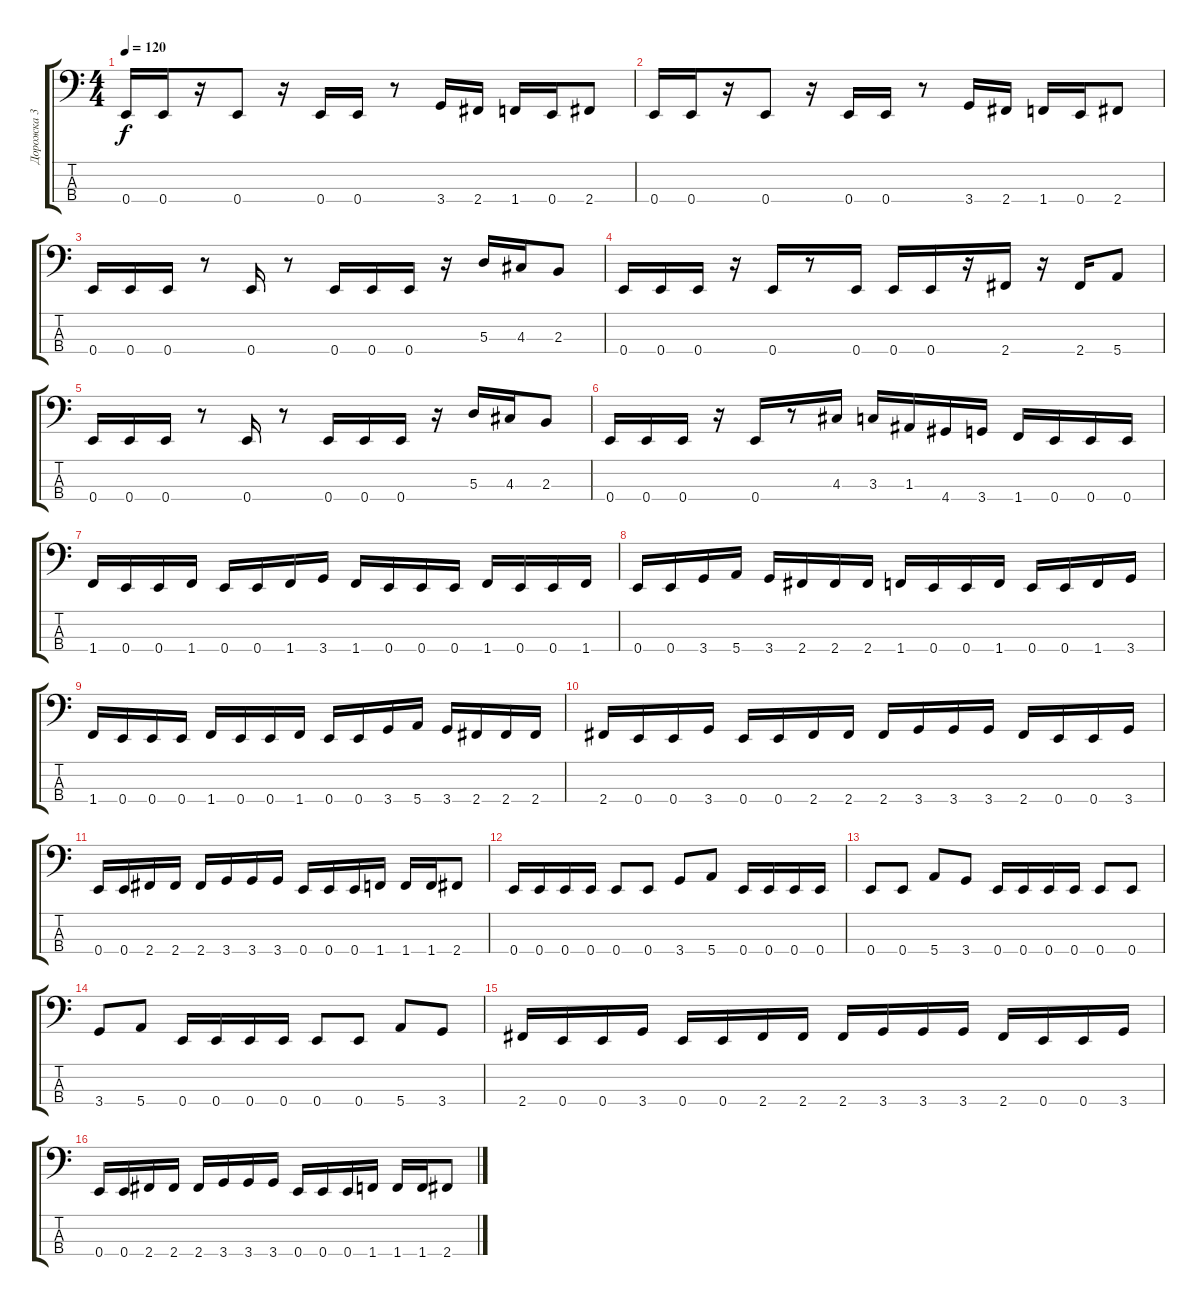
\track ("Дорожка 3" "Дорожка 3") {instrument electricbassfinger}
\staff {score tabs}
\tuning (G2 D2 A1 E1) {hide}
\ts (4 4)
\tempo 120
\clef f4
\ks c
0.4.16{dy f} 0.4.16 r.16 0.4.8 r.16 0.4.16 0.4.16 r.8 3.4.16 2.4.16 1.4.16 0.4.16 2.4.8 |
0.4.16 0.4.16 r.16 0.4.8 r.16 0.4.16 0.4.16 r.8 3.4.16 2.4.16 1.4.16 0.4.16 2.4.8 |
0.4.16 0.4.16 0.4.16 r.8 0.4.16 r.8 0.4.16 0.4.16 0.4.16 r.16 5.3.16 4.3.16 2.3.8 |
0.4.16 0.4.16 0.4.16 r.16 0.4.16 r.8 0.4.16 0.4.16 0.4.16 r.16 2.4.16 r.16 2.4.16 5.4.8 |
0.4.16 0.4.16 0.4.16 r.8 0.4.16 r.8 0.4.16 0.4.16 0.4.16 r.16 5.3.16 4.3.16 2.3.8 |
0.4.16 0.4.16 0.4.16 r.16 0.4.16 r.8 4.3.16 3.3.16 1.3.16 4.4.16 3.4.16 1.4.16 0.4.16 0.4.16 0.4.16 |
1.4.16 0.4.16 0.4.16 1.4.16 0.4.16 0.4.16 1.4.16 3.4.16 1.4.16 0.4.16 0.4.16 0.4.16 1.4.16 0.4.16 0.4.16 1.4.16 |
0.4.16 0.4.16 3.4.16 5.4.16 3.4.16 2.4.16 2.4.16 2.4.16 1.4.16 0.4.16 0.4.16 1.4.16 0.4.16 0.4.16 1.4.16 3.4.16 |
1.4.16 0.4.16 0.4.16 0.4.16 1.4.16 0.4.16 0.4.16 1.4.16 0.4.16 0.4.16 3.4.16 5.4.16 3.4.16 2.4.16 2.4.16 2.4.16 |
2.4.16 0.4.16 0.4.16 3.4.16 0.4.16 0.4.16 2.4.16 2.4.16 2.4.16 3.4.16 3.4.16 3.4.16 2.4.16 0.4.16 0.4.16 3.4.16 |
0.4.16 0.4.16 2.4.16 2.4.16 2.4.16 3.4.16 3.4.16 3.4.16 0.4.16 0.4.16 0.4.16 1.4.16 1.4.16 1.4.16 2.4.8 |
0.4.16 0.4.16 0.4.16 0.4.16 0.4.8 0.4.8 3.4.8 5.4.8 0.4.16 0.4.16 0.4.16 0.4.16 |
0.4.8 0.4.8 5.4.8 3.4.8 0.4.16 0.4.16 0.4.16 0.4.16 0.4.8 0.4.8 |
3.4.8 5.4.8 0.4.16 0.4.16 0.4.16 0.4.16 0.4.8 0.4.8 5.4.8 3.4.8 |
2.4.16 0.4.16 0.4.16 3.4.16 0.4.16 0.4.16 2.4.16 2.4.16 2.4.16 3.4.16 3.4.16 3.4.16 2.4.16 0.4.16 0.4.16 3.4.16 |
0.4.16 0.4.16 2.4.16 2.4.16 2.4.16 3.4.16 3.4.16 3.4.16 0.4.16 0.4.16 0.4.16 1.4.16 1.4.16 1.4.16 2.4.8
